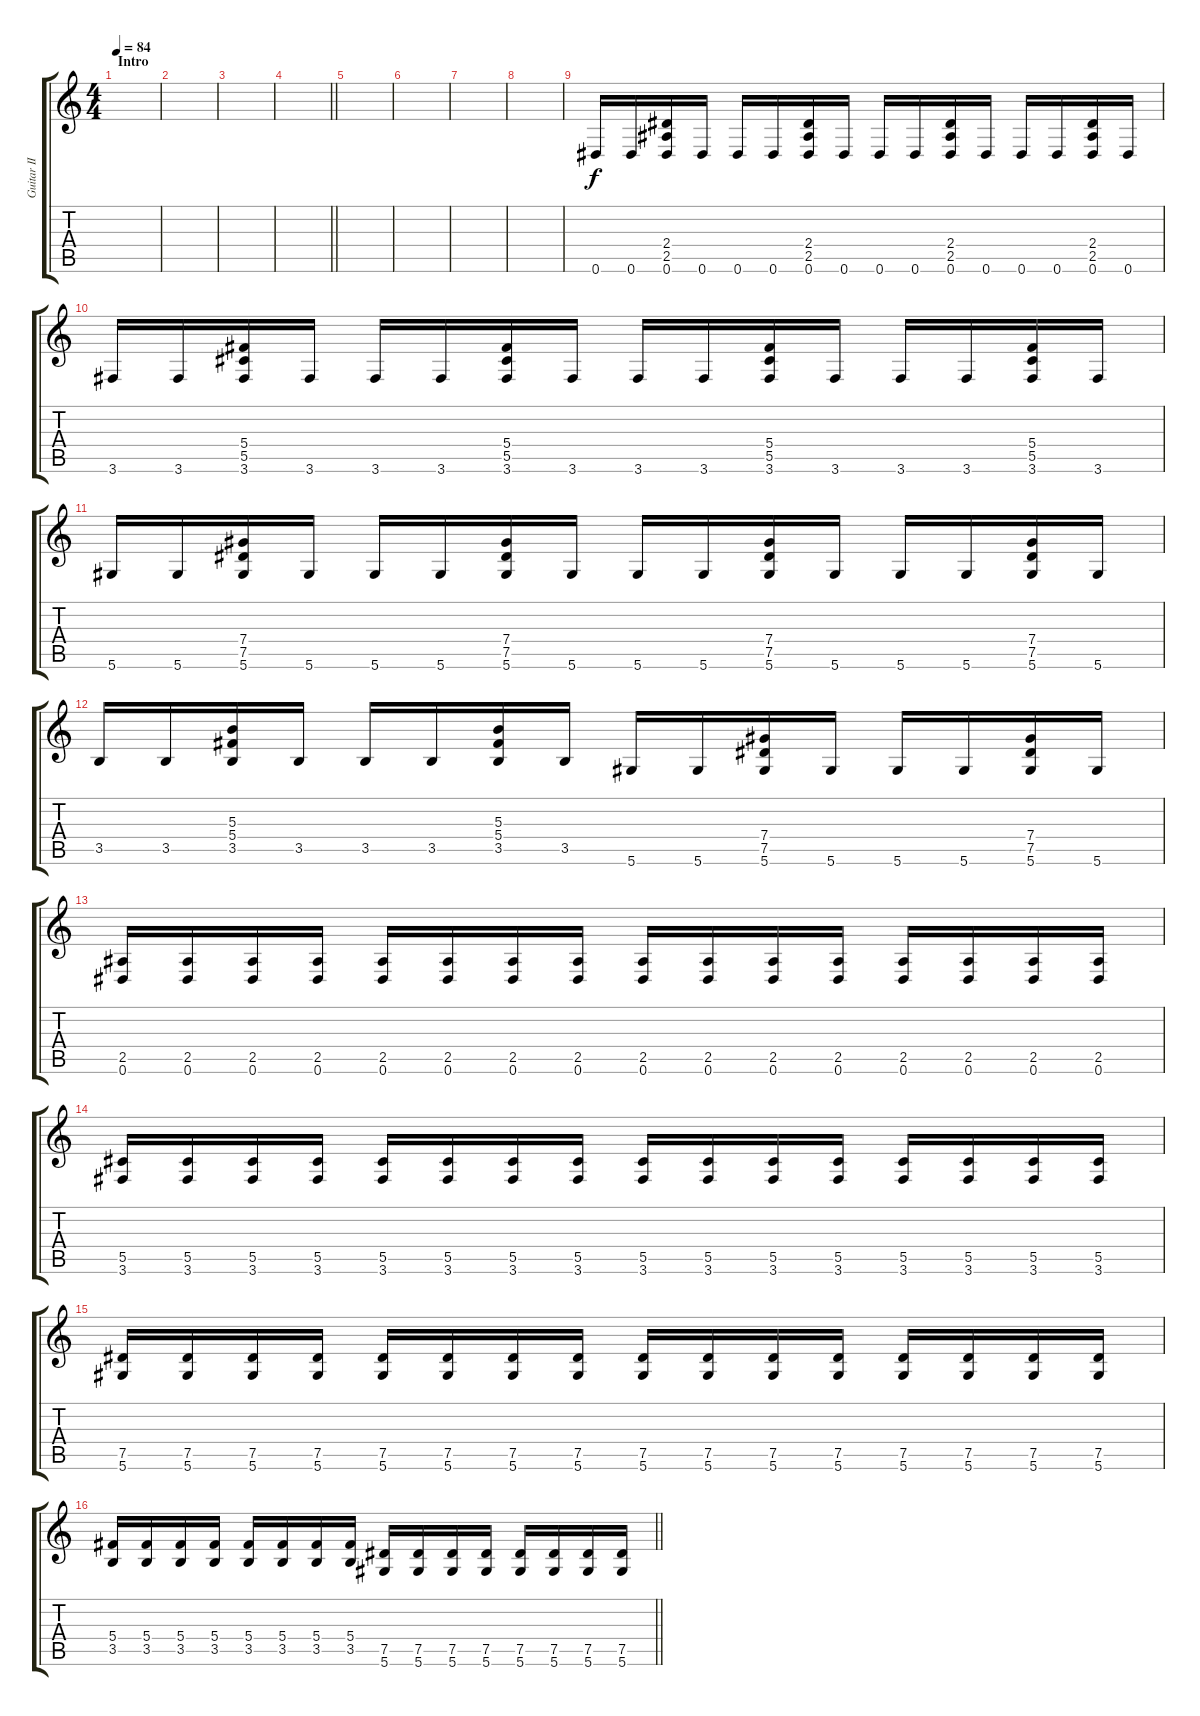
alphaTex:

\track ("Guitar II" "Guitar II") {instrument acousticguitarsteel}
\staff {score tabs}
\tuning (Eb4 Bb3 Gb3 Db3 Ab2 Eb2) {hide}
\ts (4 4)
\section ("" "Intro")
\tempo 84
\clef g2
\ks c
|
|
|
\barLineRight lightlight
|
|
|
|
|
0.6.16{volume 16} 0.6.16 (2.4 2.5 0.6).16 0.6.16 0.6.16 0.6.16 (2.4 2.5 0.6).16 0.6.16 0.6.16 0.6.16 (2.4 2.5 0.6).16 0.6.16 0.6.16 0.6.16 (2.4 2.5 0.6).16 0.6.16 |
3.6.16 3.6.16 (5.4 5.5 3.6).16 3.6.16 3.6.16 3.6.16 (5.4 5.5 3.6).16 3.6.16 3.6.16 3.6.16 (5.4 5.5 3.6).16 3.6.16 3.6.16 3.6.16 (5.4 5.5 3.6).16 3.6.16 |
5.6.16 5.6.16 (7.4 7.5 5.6).16 5.6.16 5.6.16 5.6.16 (7.4 7.5 5.6).16 5.6.16 5.6.16 5.6.16 (7.4 7.5 5.6).16 5.6.16 5.6.16 5.6.16 (7.4 7.5 5.6).16 5.6.16 |
3.5.16 3.5.16 (5.3 5.4 3.5).16 3.5.16 3.5.16 3.5.16 (5.3 5.4 3.5).16 3.5.16 5.6.16 5.6.16 (7.4 7.5 5.6).16 5.6.16 5.6.16 5.6.16 (7.4 7.5 5.6).16 5.6.16 |
(2.5 0.6).16 (2.5 0.6).16 (2.5 0.6).16 (2.5 0.6).16 (2.5 0.6).16 (2.5 0.6).16 (2.5 0.6).16 (2.5 0.6).16 (2.5 0.6).16 (2.5 0.6).16 (2.5 0.6).16 (2.5 0.6).16 (2.5 0.6).16 (2.5 0.6).16 (2.5 0.6).16 (2.5 0.6).16 |
(5.5 3.6).16 (5.5 3.6).16 (5.5 3.6).16 (5.5 3.6).16 (5.5 3.6).16 (5.5 3.6).16 (5.5 3.6).16 (5.5 3.6).16 (5.5 3.6).16 (5.5 3.6).16 (5.5 3.6).16 (5.5 3.6).16 (5.5 3.6).16 (5.5 3.6).16 (5.5 3.6).16 (5.5 3.6).16 |
(7.5 5.6).16 (7.5 5.6).16 (7.5 5.6).16 (7.5 5.6).16 (7.5 5.6).16 (7.5 5.6).16 (7.5 5.6).16 (7.5 5.6).16 (7.5 5.6).16 (7.5 5.6).16 (7.5 5.6).16 (7.5 5.6).16 (7.5 5.6).16 (7.5 5.6).16 (7.5 5.6).16 (7.5 5.6).16 |
\barLineRight lightlight
(5.4 3.5).16 (5.4 3.5).16 (5.4 3.5).16 (5.4 3.5).16 (5.4 3.5).16 (5.4 3.5).16 (5.4 3.5).16 (5.4 3.5).16 (7.5 5.6).16 (7.5 5.6).16 (7.5 5.6).16 (7.5 5.6).16 (7.5 5.6).16 (7.5 5.6).16 (7.5 5.6).16 (7.5 5.6).16
